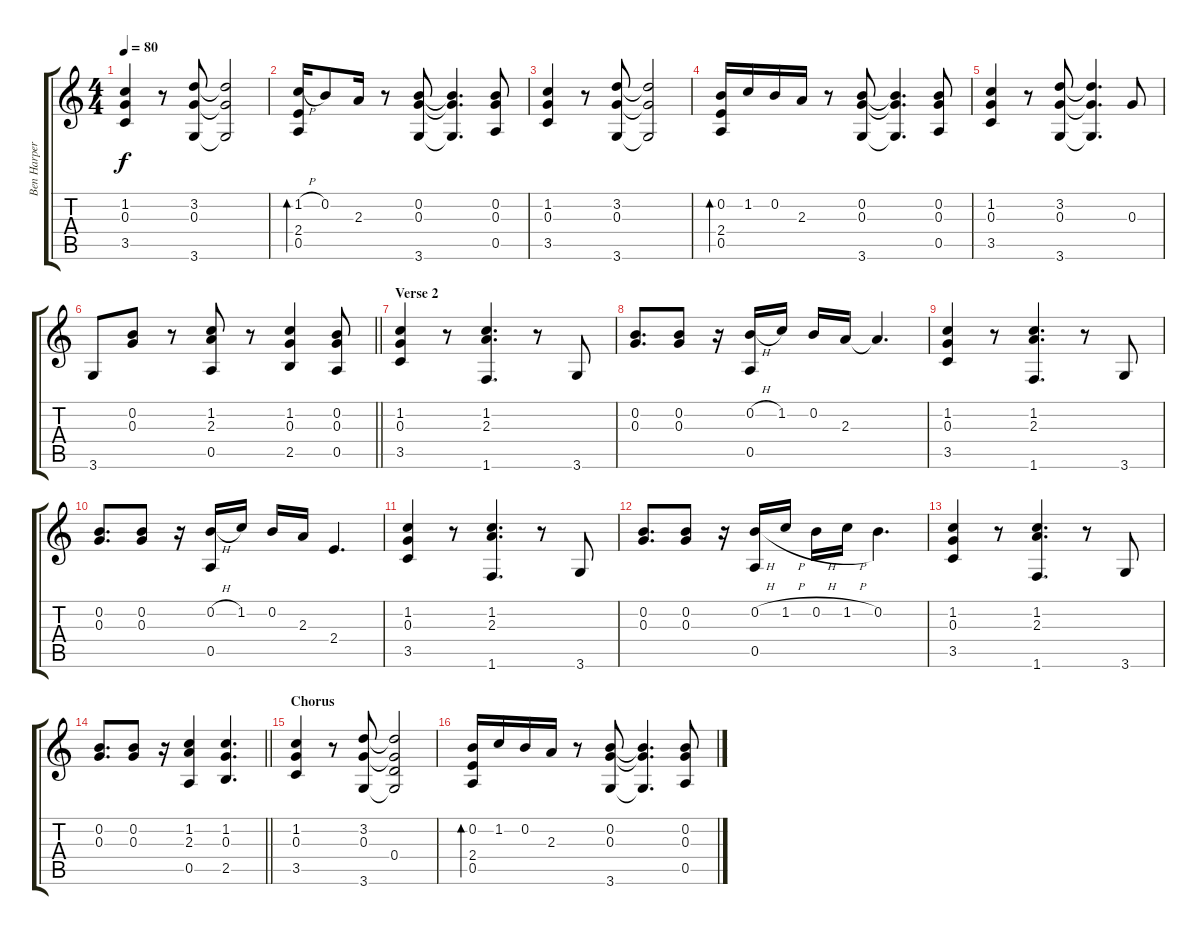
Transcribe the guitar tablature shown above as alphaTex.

\track ("Ben Harper" "Ben Harper") {instrument acousticguitarsteel}
\staff {score tabs}
\tuning (E4 B3 G3 D3 A2 E2) {hide}
\ts (4 4)
\tempo 80
\clef g2
\ks c
(1.2 0.3 3.5).4{dy f} r.8 (3.2 0.3 3.6).8 (3.2{t} 0.3{t} 3.6{t}).2 |
(1.2{h} 2.4 0.5).16{bd 120} 0.2.8 2.3.16 r.8 (0.2 0.3 3.6).8 (0.2{t} 0.3{t} 3.6{t}).4{d} (0.2 0.3 0.5).8 |
(1.2 0.3 3.5).4 r.8 (3.2 0.3 3.6).8 (3.2{t} 0.3{t} 3.6{t}).2 |
(0.2 2.4 0.5).16{bd 120} 1.2.16 0.2.16 2.3.16 r.8 (0.2 0.3 3.6).8 (0.2{t} 0.3{t} 3.6{t}).4{d} (0.2 0.3 0.5).8 |
(1.2 0.3 3.5).4 r.8 (3.2 0.3 3.6).8 (3.2{t} 0.3{t} 3.6{t}).4{d} 0.3.8 |
\barLineRight lightlight
3.6.8 (0.2 0.3).8 r.8 (1.2 2.3 0.5).8 r.8 (1.2 0.3 2.5).4 (0.2 0.3 0.5).8 |
\section ("" "Verse 2")
(1.2 0.3 3.5).4 r.8 (1.2 2.3 1.6).4{d} r.8 3.6.8 |
(0.2 0.3).8{d} (0.2 0.3).8 r.16 (0.2{h} 0.5).16 1.2.16 0.2.16 2.3.16 2.3{t}.4{d} |
(1.2 0.3 3.5).4 r.8 (1.2 2.3 1.6).4{d} r.8 3.6.8 |
(0.2 0.3).8{d} (0.2 0.3).8 r.16 (0.2{h} 0.5).16 1.2.16 0.2.16 2.3.16 2.4.4{d} |
(1.2 0.3 3.5).4 r.8 (1.2 2.3 1.6).4{d} r.8 3.6.8 |
(0.2 0.3).8{d} (0.2 0.3).8 r.16 (0.2{h} 0.5).16 1.2{h}.16 0.2{h}.16 1.2{h}.16 0.2.4{d} |
(1.2 0.3 3.5).4 r.8 (1.2 2.3 1.6).4{d} r.8 3.6.8 |
\barLineRight lightlight
(0.2 0.3).8{d} (0.2 0.3).8 r.16 (1.2 2.3 0.5).4 (1.2 0.3 2.5).4{d} |
\section ("" "Chorus")
(1.2 0.3 3.5).4 r.8 (3.2 0.3 3.6).8 (3.2{t} 0.3{t} 0.4 3.6{t}).2 |
(0.2 2.4 0.5).16{bd 120} 1.2.16 0.2.16 2.3.16 r.8 (0.2 0.3 3.6).8 (0.2{t} 0.3{t} 3.6{t}).4{d} (0.2 0.3 0.5).8
